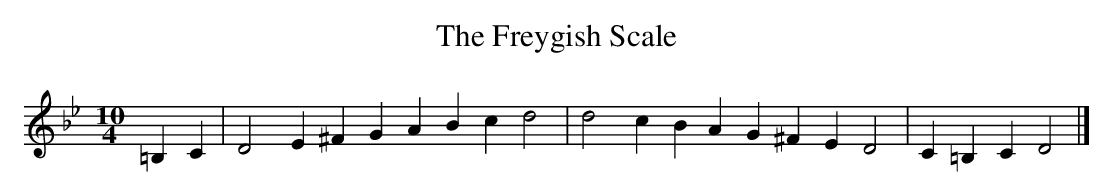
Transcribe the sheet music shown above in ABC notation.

X:1
T:The Freygish Scale
M:10/4
L:1/4
K:DPhr
=B, C|D2  E ^F  G  A  B  c  d2|\
      d2  c  B  A  G ^F  E  D2|C =B, C D2|]

There is a good discussion of the modes of klezmer music by Josh Horowitz
at http://www.klezmershack.com/articles/horowitz/horowitz.klezmodes.html .

Indian music can derive many modes from a single scale by introducing gaps
and shifting the tonal centre of a pitch set in the same way as Scottish
music does.  Middle Eastern music rarely uses gaps, and does less shifting
of entire scales, but generates a similar variety of modes by building them
out of tetrachordal pieces.


3. The Acoustic Scale and its Modes
== ================================

A pitch set common in Hungarian folk music, and sporadically used in
Western art music in the 19th and 20th centuries, is the ACOUSTIC SCALE
or OVERTONE SCALE.  It's close to the first seven overtones of a flute
or vibrating string, transposed into the same octave.  You could think
of it as a Lydian scale with a flattened seventh or as a mixolydian scale
with a sharpened fourth.
